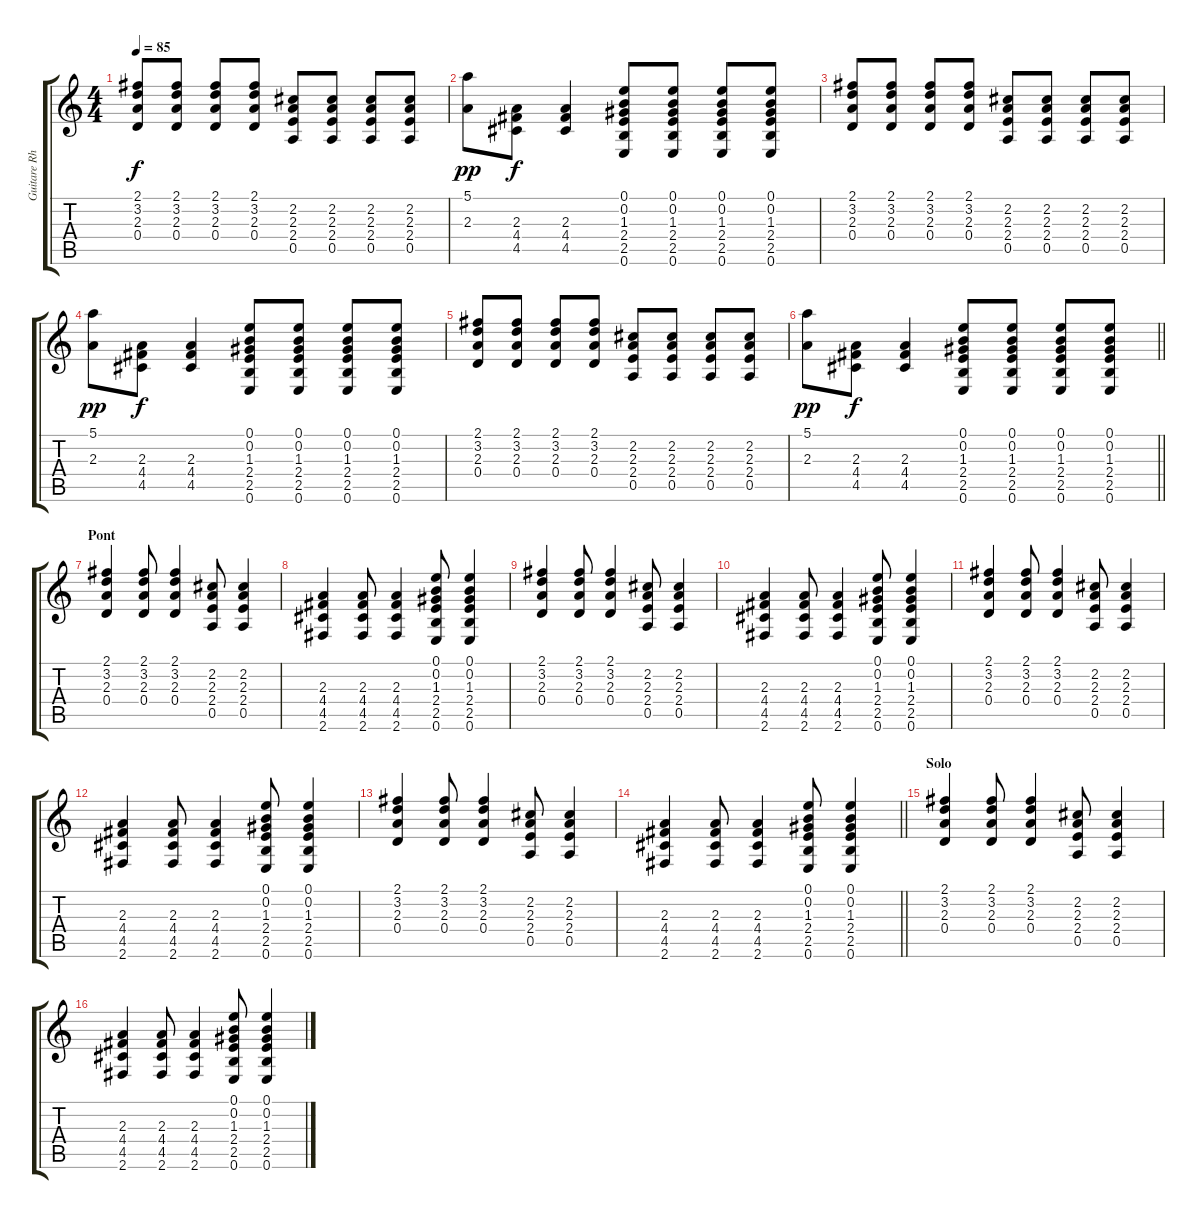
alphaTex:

\track ("Guitare Rhytmique" "Guitare Rh") {instrument overdrivenguitar}
\staff {score tabs}
\tuning (E4 B3 G3 D3 A2 E2) {hide}
\ts (4 4)
\tempo 85
\clef g2
\ks c
(2.1 3.2 2.3 0.4).8{dy f} (2.1 3.2 2.3 0.4).8 (2.1 3.2 2.3 0.4).8 (2.1 3.2 2.3 0.4).8 (2.2 2.3 2.4 0.5).8 (2.2 2.3 2.4 0.5).8 (2.2 2.3 2.4 0.5).8 (2.2 2.3 2.4 0.5).8 |
(5.1 2.3).8{dy pp} (2.3 4.4 4.5).8{dy f} (2.3 4.4 4.5).4 (0.1 0.2 1.3 2.4 2.5 0.6).8 (0.1 0.2 1.3 2.4 2.5 0.6).8 (0.1 0.2 1.3 2.4 2.5 0.6).8 (0.1 0.2 1.3 2.4 2.5 0.6).8 |
(2.1 3.2 2.3 0.4).8 (2.1 3.2 2.3 0.4).8 (2.1 3.2 2.3 0.4).8 (2.1 3.2 2.3 0.4).8 (2.2 2.3 2.4 0.5).8 (2.2 2.3 2.4 0.5).8 (2.2 2.3 2.4 0.5).8 (2.2 2.3 2.4 0.5).8 |
(5.1 2.3).8{dy pp} (2.3 4.4 4.5).8{dy f} (2.3 4.4 4.5).4 (0.1 0.2 1.3 2.4 2.5 0.6).8 (0.1 0.2 1.3 2.4 2.5 0.6).8 (0.1 0.2 1.3 2.4 2.5 0.6).8 (0.1 0.2 1.3 2.4 2.5 0.6).8 |
(2.1 3.2 2.3 0.4).8 (2.1 3.2 2.3 0.4).8 (2.1 3.2 2.3 0.4).8 (2.1 3.2 2.3 0.4).8 (2.2 2.3 2.4 0.5).8 (2.2 2.3 2.4 0.5).8 (2.2 2.3 2.4 0.5).8 (2.2 2.3 2.4 0.5).8 |
\barLineRight lightlight
(5.1 2.3).8{dy pp} (2.3 4.4 4.5).8{dy f} (2.3 4.4 4.5).4 (0.1 0.2 1.3 2.4 2.5 0.6).8 (0.1 0.2 1.3 2.4 2.5 0.6).8 (0.1 0.2 1.3 2.4 2.5 0.6).8 (0.1 0.2 1.3 2.4 2.5 0.6).8 |
\section ("" "Pont")
(2.1 3.2 2.3 0.4).4 (2.1 3.2 2.3 0.4).8 (2.1 3.2 2.3 0.4).4 (2.2 2.3 2.4 0.5).8 (2.2 2.3 2.4 0.5).4 |
(2.3 4.4 4.5 2.6).4 (2.3 4.4 4.5 2.6).8 (2.3 4.4 4.5 2.6).4 (0.1 0.2 1.3 2.4 2.5 0.6).8 (0.1 0.2 1.3 2.4 2.5 0.6).4 |
(2.1 3.2 2.3 0.4).4 (2.1 3.2 2.3 0.4).8 (2.1 3.2 2.3 0.4).4 (2.2 2.3 2.4 0.5).8 (2.2 2.3 2.4 0.5).4 |
(2.3 4.4 4.5 2.6).4 (2.3 4.4 4.5 2.6).8 (2.3 4.4 4.5 2.6).4 (0.1 0.2 1.3 2.4 2.5 0.6).8 (0.1 0.2 1.3 2.4 2.5 0.6).4 |
(2.1 3.2 2.3 0.4).4 (2.1 3.2 2.3 0.4).8 (2.1 3.2 2.3 0.4).4 (2.2 2.3 2.4 0.5).8 (2.2 2.3 2.4 0.5).4 |
(2.3 4.4 4.5 2.6).4 (2.3 4.4 4.5 2.6).8 (2.3 4.4 4.5 2.6).4 (0.1 0.2 1.3 2.4 2.5 0.6).8 (0.1 0.2 1.3 2.4 2.5 0.6).4 |
(2.1 3.2 2.3 0.4).4 (2.1 3.2 2.3 0.4).8 (2.1 3.2 2.3 0.4).4 (2.2 2.3 2.4 0.5).8 (2.2 2.3 2.4 0.5).4 |
\barLineRight lightlight
(2.3 4.4 4.5 2.6).4 (2.3 4.4 4.5 2.6).8 (2.3 4.4 4.5 2.6).4 (0.1 0.2 1.3 2.4 2.5 0.6).8 (0.1 0.2 1.3 2.4 2.5 0.6).4 |
\section ("" "Solo")
(2.1 3.2 2.3 0.4).4 (2.1 3.2 2.3 0.4).8 (2.1 3.2 2.3 0.4).4 (2.2 2.3 2.4 0.5).8 (2.2 2.3 2.4 0.5).4 |
(2.3 4.4 4.5 2.6).4 (2.3 4.4 4.5 2.6).8 (2.3 4.4 4.5 2.6).4 (0.1 0.2 1.3 2.4 2.5 0.6).8 (0.1 0.2 1.3 2.4 2.5 0.6).4
